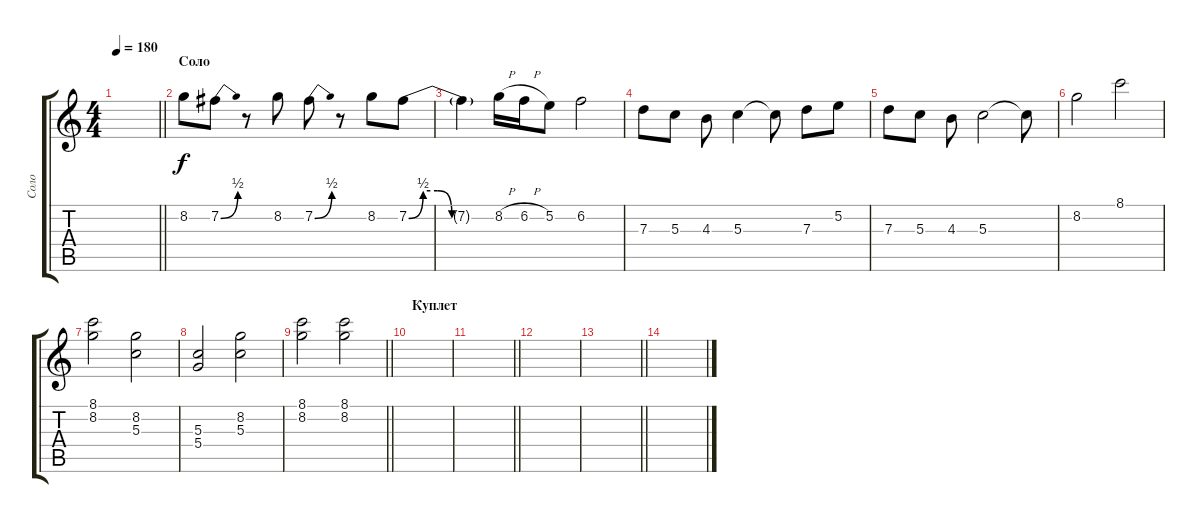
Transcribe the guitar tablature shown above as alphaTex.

\track ("Соло" "Соло") {instrument overdrivenguitar}
\staff {score tabs}
\tuning (E4 B3 G3 D3 A2 E2) {hide}
\ts (4 4)
\tempo 180
\clef g2
\barLineRight lightlight
\ks c
|
\section ("" "Соло")
8.2.8 7.2{be (bend 0 0 60 2)}.8 r.8 8.2.8 7.2{be (bend 0 0 60 2)}.8 r.8 8.2.8 7.2{be (custom 0 0 10 2 20 2 30 0 60 0)}.8 |
7.2{t}.4 8.2{h}.16 6.2{h}.16 5.2.8 6.2.2 |
7.3.8 5.3.8 4.3.8 5.3.4 5.3{t}.8 7.3.8 5.2.8 |
7.3.8 5.3.8 4.3.8 5.3.2 5.3{t}.8 |
8.2.2 8.1.2 |
(8.1 8.2).2 (8.2 5.3).2 |
(5.3 5.4).2 (8.2 5.3).2 |
\barLineRight lightlight
(8.1 8.2).2 (8.1 8.2).2 |
\section ("" "Куплет")
|
\barLineRight lightlight
|
|
\barLineRight lightlight
|
\section ("" " ")
